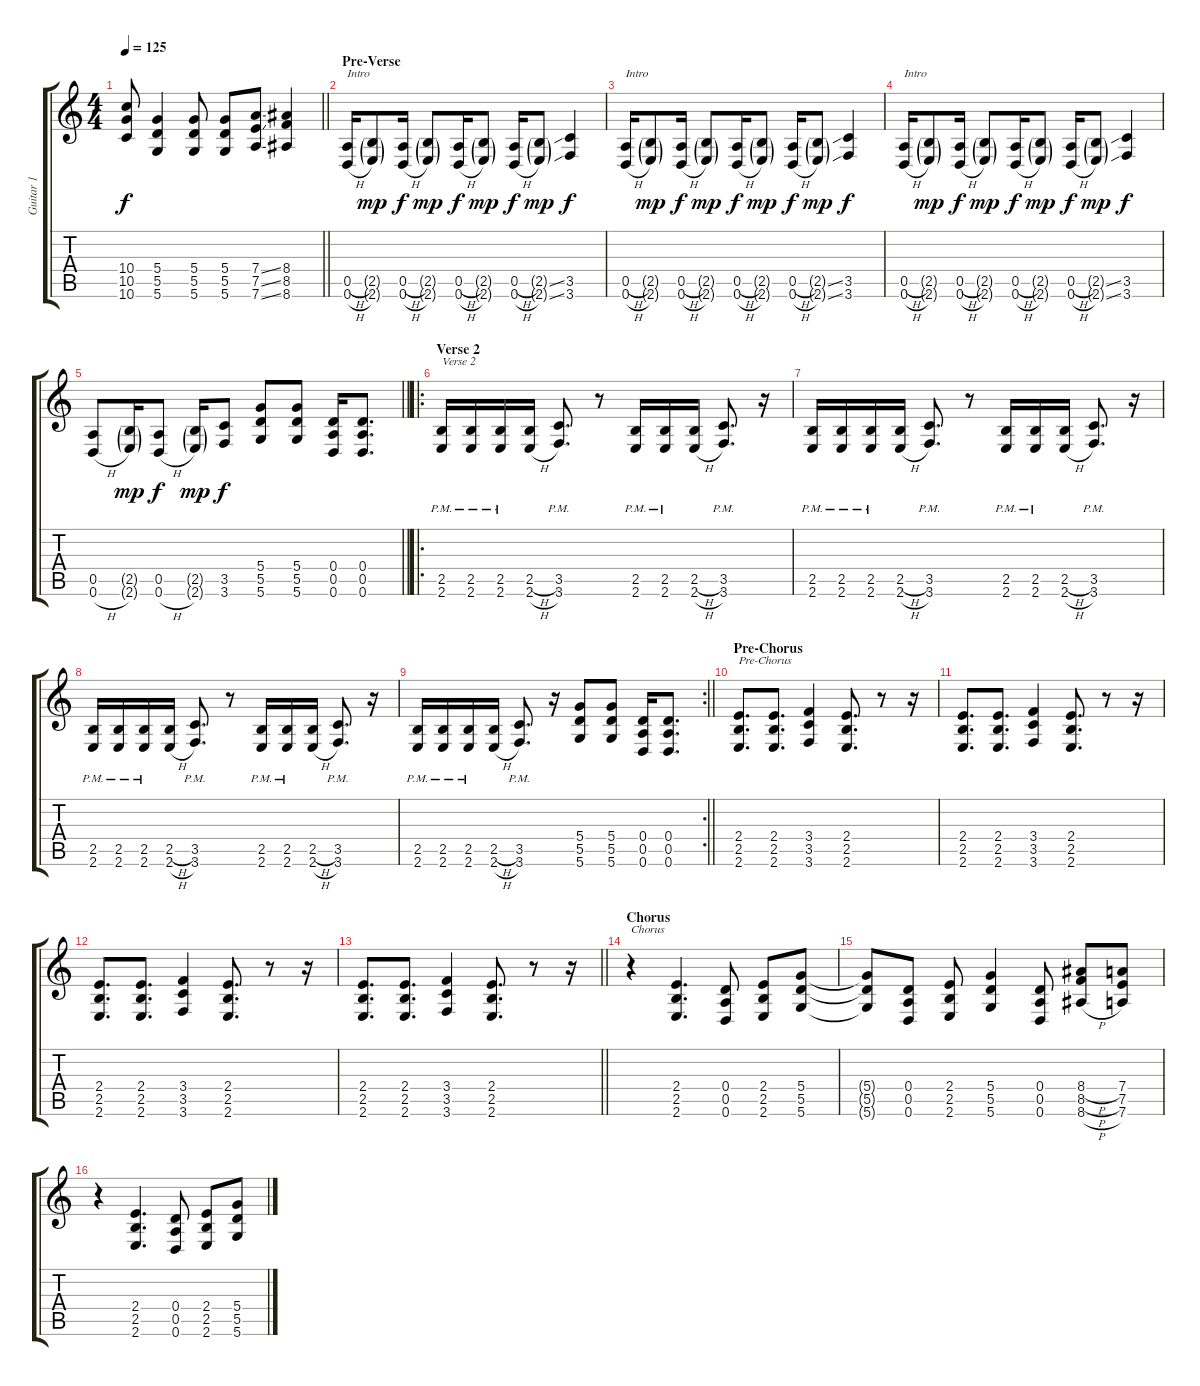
\track ("Guitar 1" "Guitar 1") {instrument distortionguitar}
\staff {score tabs}
\tuning (E4 B3 G3 D3 A2 D2) {hide}
\ts (4 4)
\tempo 125
\clef g2
\barLineRight lightlight
\ks c
(10.4{t} 10.5{t} 10.6{t}).8{dy f} (5.4 5.5 5.6).4 (5.4 5.5 5.6).8 (5.4 5.5 5.6).8 (7.4{ss} 7.5{ss} 7.6{ss}).8 (8.4 8.5 8.6).4 |
\section ("" "Pre-Verse")
(0.5{h} 0.6{h}).16{txt "Intro"} (2.5{g} 2.6{g}).8{dy mp} (0.5{h} 0.6{h}).16{dy f} (2.5{g} 2.6{g}).8{dy mp} (0.5{h} 0.6{h}).16{dy f} (2.5{g} 2.6{g}).8{dy mp} (0.5{h} 0.6{h}).16{dy f} (2.5{ss g} 2.6{ss g}).8{dy mp} (3.5 3.6).4{dy f} |
(0.5{h} 0.6{h}).16{txt "Intro"} (2.5{g} 2.6{g}).8{dy mp} (0.5{h} 0.6{h}).16{dy f} (2.5{g} 2.6{g}).8{dy mp} (0.5{h} 0.6{h}).16{dy f} (2.5{g} 2.6{g}).8{dy mp} (0.5{h} 0.6{h}).16{dy f} (2.5{ss g} 2.6{ss g}).8{dy mp} (3.5 3.6).4{dy f} |
(0.5{h} 0.6{h}).16{txt "Intro"} (2.5{g} 2.6{g}).8{dy mp} (0.5{h} 0.6{h}).16{dy f} (2.5{g} 2.6{g}).8{dy mp} (0.5{h} 0.6{h}).16{dy f} (2.5{g} 2.6{g}).8{dy mp} (0.5{h} 0.6{h}).16{dy f} (2.5{ss g} 2.6{ss g}).8{dy mp} (3.5 3.6).4{dy f} |
\barLineRight lightlight
(0.5 0.6{h}).8 (2.5{g} 2.6{g}).16{dy mp} (0.5 0.6{h}).8{dy f} (2.5{g} 2.6{g}).16{dy mp} (3.5 3.6).8{dy f} (5.4 5.5 5.6).8 (5.4 5.5 5.6).8 (0.4 0.5 0.6).16 (0.4 0.5 0.6).8{d} |
\ro
\section ("" "Verse 2")
(2.5{pm} 2.6{pm}).16{txt "Verse 2"} (2.5{pm} 2.6{pm}).16 (2.5{pm} 2.6{pm}).16 (2.5{h} 2.6{h}).16 (3.5{pm} 3.6{pm}).8{d} r.8 (2.5{pm} 2.6{pm}).16 (2.5{pm} 2.6{pm}).16 (2.5{h} 2.6{h}).16 (3.5{pm} 3.6{pm}).8{d} r.16 |
(2.5{pm} 2.6{pm}).16 (2.5{pm} 2.6{pm}).16 (2.5{pm} 2.6{pm}).16 (2.5{h} 2.6{h}).16 (3.5{pm} 3.6{pm}).8{d} r.8 (2.5{pm} 2.6{pm}).16 (2.5{pm} 2.6{pm}).16 (2.5{h} 2.6{h}).16 (3.5{pm} 3.6{pm}).8{d} r.16 |
(2.5{pm} 2.6{pm}).16 (2.5{pm} 2.6{pm}).16 (2.5{pm} 2.6{pm}).16 (2.5{h} 2.6{h}).16 (3.5{pm} 3.6{pm}).8{d} r.8 (2.5{pm} 2.6{pm}).16 (2.5{pm} 2.6{pm}).16 (2.5{h} 2.6{h}).16 (3.5{pm} 3.6{pm}).8{d} r.16 |
\rc 2
\barLineRight lightlight
(2.5{pm} 2.6{pm}).16 (2.5{pm} 2.6{pm}).16 (2.5{pm} 2.6{pm}).16 (2.5{h} 2.6{h}).16 (3.5{pm} 3.6{pm}).8{d} r.16 (5.4 5.5 5.6).8 (5.4 5.5 5.6).8 (0.4 0.5 0.6).16 (0.4 0.5 0.6).8{d} |
\section ("" "Pre-Chorus")
(2.4 2.5 2.6).8{d txt "Pre-Chorus"} (2.4 2.5 2.6).8{d} (3.4 3.5 3.6).4 (2.4 2.5 2.6).8{d} r.8 r.16 |
(2.4 2.5 2.6).8{d} (2.4 2.5 2.6).8{d} (3.4 3.5 3.6).4 (2.4 2.5 2.6).8{d} r.8 r.16 |
(2.4 2.5 2.6).8{d} (2.4 2.5 2.6).8{d} (3.4 3.5 3.6).4 (2.4 2.5 2.6).8{d} r.8 r.16 |
\barLineRight lightlight
(2.4 2.5 2.6).8{d} (2.4 2.5 2.6).8{d} (3.4 3.5 3.6).4 (2.4 2.5 2.6).8{d} r.8 r.16 |
\section ("" "Chorus")
r.4{txt "Chorus"} (2.4 2.5 2.6).4{d} (0.4 0.5 0.6).8 (2.4 2.5 2.6).8 (5.4 5.5 5.6).8 |
(5.4{t} 5.5{t} 5.6{t}).8 (0.4 0.5 0.6).8 (2.4 2.5 2.6).8 (5.4 5.5 5.6).4 (0.4 0.5 0.6).8 (8.4{h} 8.5{h} 8.6{h}).8 (7.4 7.5 7.6).8 |
r.4 (2.4 2.5 2.6).4{d} (0.4 0.5 0.6).8 (2.4 2.5 2.6).8 (5.4 5.5 5.6).8
